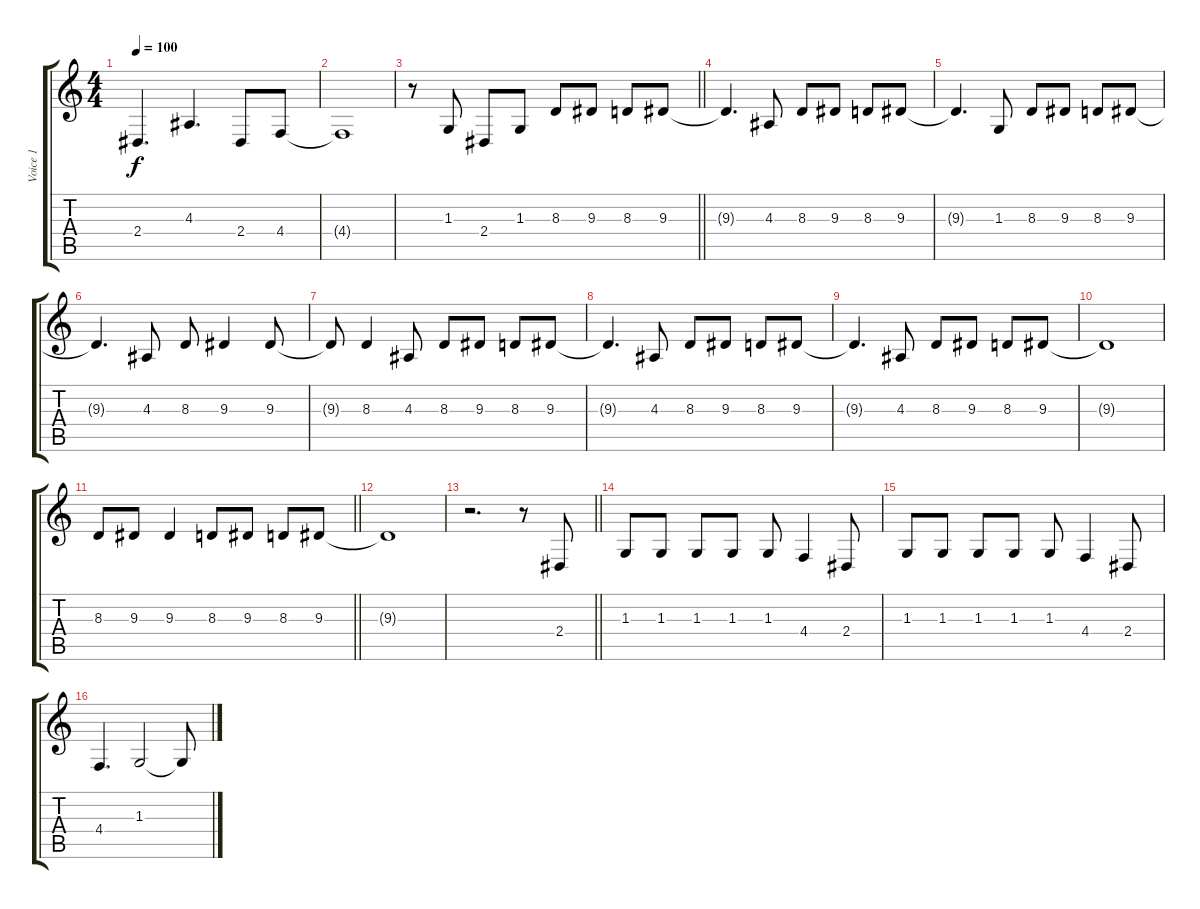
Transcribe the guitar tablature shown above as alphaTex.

\track ("Voice 1" "Voice 1") {instrument tenorsax}
\staff {score tabs}
\tuning (Eb4 Bb3 Gb3 Db3 Ab2 Eb2) {hide}
\ts (4 4)
\tempo 100
\clef g2
\ks c
2.4.4{d dy f} 4.3.4{d} 2.4.8 4.4.8 |
4.4{t}.1 |
\barLineRight lightlight
r.8 1.3.8 2.4.8 1.3.8 8.3.8 9.3.8 8.3.8 9.3.8 |
9.3{t}.4{d} 4.3.8 8.3.8 9.3.8 8.3.8 9.3.8 |
9.3{t}.4{d} 1.3.8 8.3.8 9.3.8 8.3.8 9.3.8 |
9.3{t}.4{d} 4.3.8 8.3.8 9.3.4 9.3.8 |
9.3{t}.8 8.3.4 4.3.8 8.3.8 9.3.8 8.3.8 9.3.8 |
9.3{t}.4{d} 4.3.8 8.3.8 9.3.8 8.3.8 9.3.8 |
9.3{t}.4{d} 4.3.8 8.3.8 9.3.8 8.3.8 9.3.8 |
9.3{t}.1 |
\barLineRight lightlight
8.3.8 9.3.8 9.3.4 8.3.8 9.3.8 8.3.8 9.3.8 |
9.3{t}.1 |
\barLineRight lightlight
r.2{d} r.8 2.4.8 |
1.3.8 1.3.8 1.3.8 1.3.8 1.3.8 4.4.4 2.4.8 |
1.3.8 1.3.8 1.3.8 1.3.8 1.3.8 4.4.4 2.4.8 |
4.4.4{d} 1.3.2 1.3{t}.8
